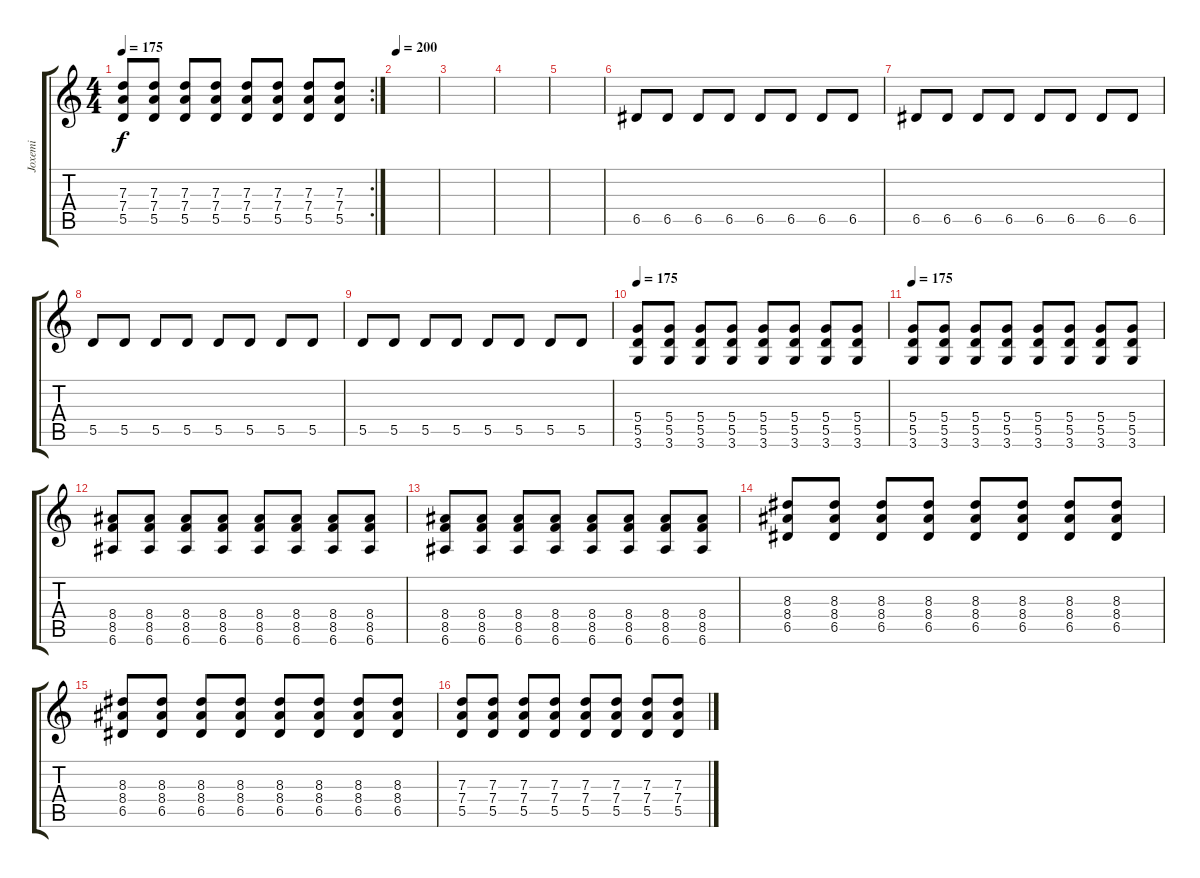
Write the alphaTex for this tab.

\track ("Joxemi" "Joxemi") {instrument electricguitarclean}
\staff {score tabs}
\tuning (E4 B3 G3 D3 A2 E2) {hide}
\rc 2
\ts (4 4)
\tempo 175
\clef g2
\ks c
(7.3 7.4 5.5).8{dy f} (7.3 7.4 5.5).8 (7.3 7.4 5.5).8 (7.3 7.4 5.5).8 (7.3 7.4 5.5).8 (7.3 7.4 5.5).8 (7.3 7.4 5.5).8 (7.3 7.4 5.5).8 |
\tempo 200
|
|
|
|
6.5.8 6.5.8 6.5.8 6.5.8 6.5.8 6.5.8 6.5.8 6.5.8 |
6.5.8 6.5.8 6.5.8 6.5.8 6.5.8 6.5.8 6.5.8 6.5.8 |
5.5.8 5.5.8 5.5.8 5.5.8 5.5.8 5.5.8 5.5.8 5.5.8 |
5.5.8 5.5.8 5.5.8 5.5.8 5.5.8 5.5.8 5.5.8 5.5.8 |
\tempo 175
(5.4 5.5 3.6).8{instrument overdrivenguitar} (5.4 5.5 3.6).8 (5.4 5.5 3.6).8 (5.4 5.5 3.6).8 (5.4 5.5 3.6).8 (5.4 5.5 3.6).8 (5.4 5.5 3.6).8 (5.4 5.5 3.6).8 |
\tempo 175
(5.4 5.5 3.6).8{instrument overdrivenguitar} (5.4 5.5 3.6).8 (5.4 5.5 3.6).8 (5.4 5.5 3.6).8 (5.4 5.5 3.6).8 (5.4 5.5 3.6).8 (5.4 5.5 3.6).8 (5.4 5.5 3.6).8 |
(8.4 8.5 6.6).8 (8.4 8.5 6.6).8 (8.4 8.5 6.6).8 (8.4 8.5 6.6).8 (8.4 8.5 6.6).8 (8.4 8.5 6.6).8 (8.4 8.5 6.6).8 (8.4 8.5 6.6).8 |
(8.4 8.5 6.6).8 (8.4 8.5 6.6).8 (8.4 8.5 6.6).8 (8.4 8.5 6.6).8 (8.4 8.5 6.6).8 (8.4 8.5 6.6).8 (8.4 8.5 6.6).8 (8.4 8.5 6.6).8 |
(8.3 8.4 6.5).8 (8.3 8.4 6.5).8 (8.3 8.4 6.5).8 (8.3 8.4 6.5).8 (8.3 8.4 6.5).8 (8.3 8.4 6.5).8 (8.3 8.4 6.5).8 (8.3 8.4 6.5).8 |
(8.3 8.4 6.5).8 (8.3 8.4 6.5).8 (8.3 8.4 6.5).8 (8.3 8.4 6.5).8 (8.3 8.4 6.5).8 (8.3 8.4 6.5).8 (8.3 8.4 6.5).8 (8.3 8.4 6.5).8 |
(7.3 7.4 5.5).8 (7.3 7.4 5.5).8 (7.3 7.4 5.5).8 (7.3 7.4 5.5).8 (7.3 7.4 5.5).8 (7.3 7.4 5.5).8 (7.3 7.4 5.5).8 (7.3 7.4 5.5).8
